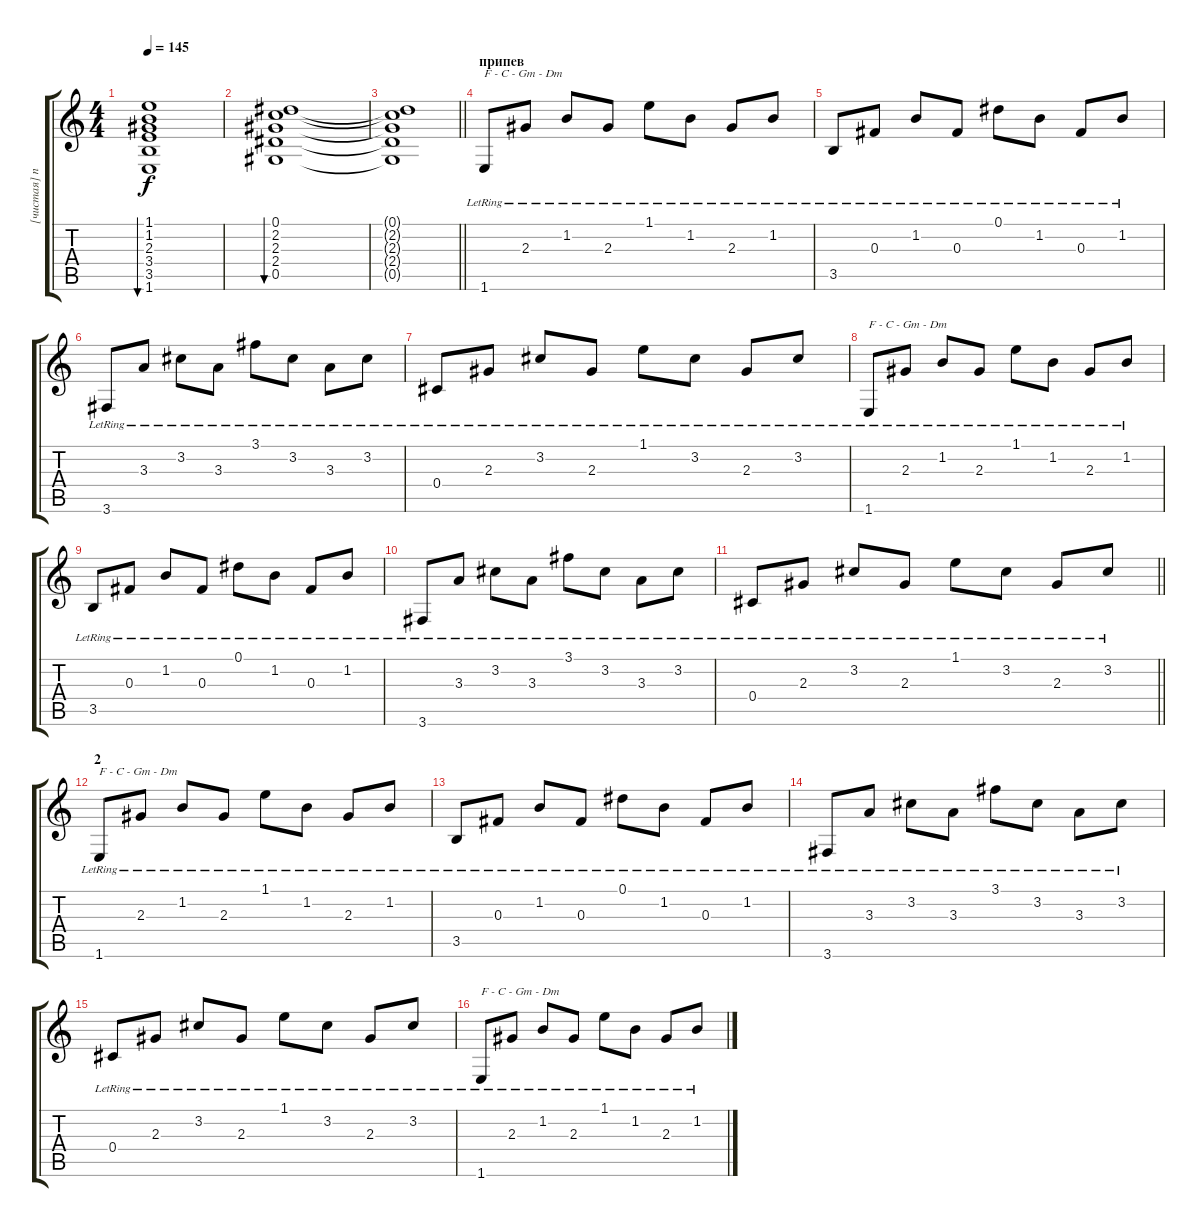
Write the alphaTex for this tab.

\track ("[чистая] перебор" "[чистая] п") {instrument acousticguitarsteel}
\staff {score tabs}
\tuning (Eb4 Bb3 Gb3 Db3 Ab2 Eb2) {hide}
\ts (4 4)
\tempo 145
\clef g2
\ks c
(1.1 1.2 2.3 3.4 3.5 1.6).1{bu 60 dy f} |
(0.1 2.2 2.3 2.4 0.5).1{bu 60} |
\barLineRight lightlight
(0.1{t} 2.2{t} 2.3{t} 2.4{t} 0.5{t}).1 |
\section ("" "припев")
1.6{lr}.8{txt "F - C - Gm - Dm"} 2.3{lr}.8 1.2{lr}.8 2.3{lr}.8 1.1{lr}.8 1.2{lr}.8 2.3{lr}.8 1.2{lr}.8 |
3.5{lr}.8 0.3{lr}.8 1.2{lr}.8 0.3{lr}.8 0.1{lr}.8 1.2{lr}.8 0.3{lr}.8 1.2{lr}.8 |
3.6{lr}.8 3.3{lr}.8 3.2{lr}.8 3.3{lr}.8 3.1{lr}.8 3.2{lr}.8 3.3{lr}.8 3.2{lr}.8 |
0.4{lr}.8 2.3{lr}.8 3.2{lr}.8 2.3{lr}.8 1.1{lr}.8 3.2{lr}.8 2.3{lr}.8 3.2{lr}.8 |
1.6{lr}.8{txt "F - C - Gm - Dm"} 2.3{lr}.8 1.2{lr}.8 2.3{lr}.8 1.1{lr}.8 1.2{lr}.8 2.3{lr}.8 1.2{lr}.8 |
3.5{lr}.8 0.3{lr}.8 1.2{lr}.8 0.3{lr}.8 0.1{lr}.8 1.2{lr}.8 0.3{lr}.8 1.2{lr}.8 |
3.6{lr}.8 3.3{lr}.8 3.2{lr}.8 3.3{lr}.8 3.1{lr}.8 3.2{lr}.8 3.3{lr}.8 3.2{lr}.8 |
\barLineRight lightlight
0.4{lr}.8 2.3{lr}.8 3.2{lr}.8 2.3{lr}.8 1.1{lr}.8 3.2{lr}.8 2.3{lr}.8 3.2{lr}.8 |
\section ("" "2")
1.6{lr}.8{txt "F - C - Gm - Dm"} 2.3{lr}.8 1.2{lr}.8 2.3{lr}.8 1.1{lr}.8 1.2{lr}.8 2.3{lr}.8 1.2{lr}.8 |
3.5{lr}.8 0.3{lr}.8 1.2{lr}.8 0.3{lr}.8 0.1{lr}.8 1.2{lr}.8 0.3{lr}.8 1.2{lr}.8 |
3.6{lr}.8 3.3{lr}.8 3.2{lr}.8 3.3{lr}.8 3.1{lr}.8 3.2{lr}.8 3.3{lr}.8 3.2{lr}.8 |
0.4{lr}.8 2.3{lr}.8 3.2{lr}.8 2.3{lr}.8 1.1{lr}.8 3.2{lr}.8 2.3{lr}.8 3.2{lr}.8 |
1.6{lr}.8{txt "F - C - Gm - Dm"} 2.3{lr}.8 1.2{lr}.8 2.3{lr}.8 1.1{lr}.8 1.2{lr}.8 2.3{lr}.8 1.2{lr}.8
